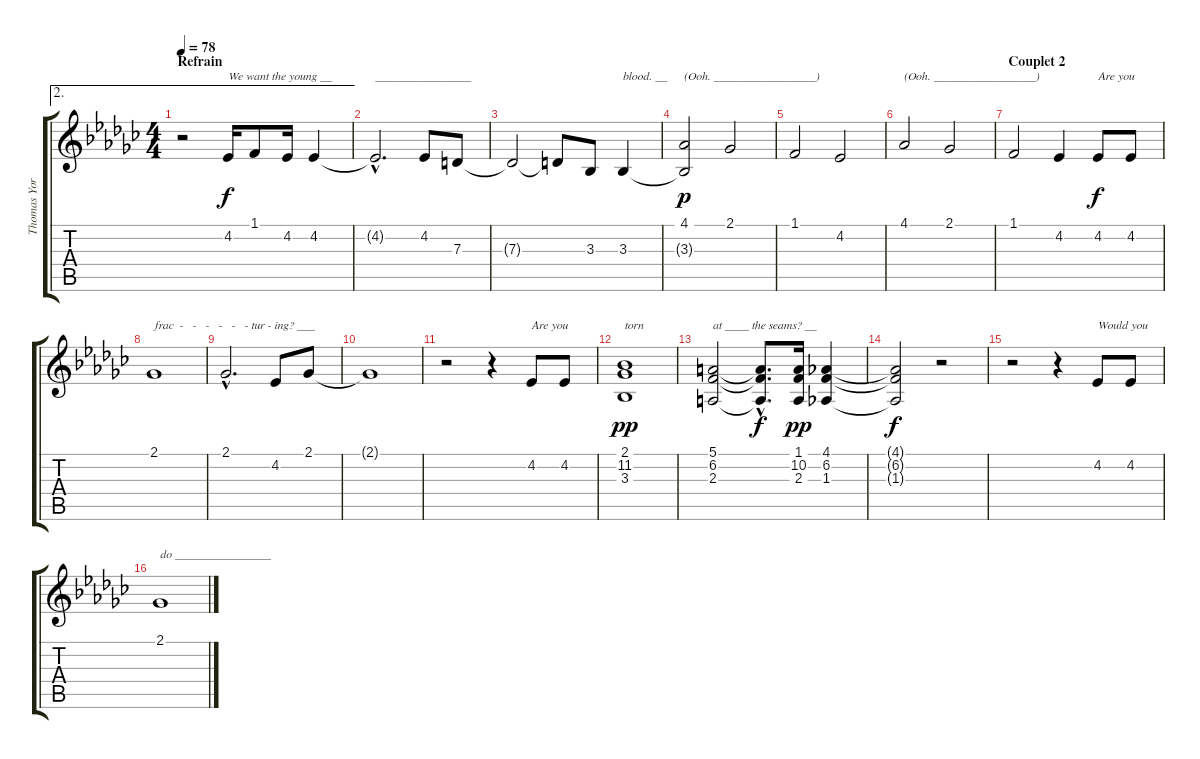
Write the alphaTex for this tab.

\track ("Thomas Yorke (chant)" "Thomas Yor") {instrument violin}
\staff {score tabs}
\tuning (E4 B3 G3 D3 A2 E2) {hide}
\ae 2
\ts (4 4)
\section ("" "Refrain")
\tempo 78
\clef g2
\ks gb
r.2{dy f} 4.2.16{txt "We want the young __"} 1.1.8 4.2.16 4.2.4 |
4.2{hac t}.2{d txt "________________"} 4.2.8 7.3.8 |
7.3{t}.2 7.3{t}.8 3.3.8 3.3.4{txt "blood. __"} |
(4.1 3.3{t}).2{txt "(Ooh. _________________)" dy p} 2.1.2 |
1.1.2 4.2.2 |
4.1.2{txt "(Ooh. _________________)"} 2.1.2 |
\section ("" "Couplet 2")
1.1.2 4.2.4 4.2.8{txt "Are you" dy f} 4.2.8 |
2.1.1{txt "frac  -   -   -   -   -   - tur - ing? ___"} |
2.1{hac}.2{d} 4.2.8 2.1.8 |
2.1{t}.1 |
r.2 r.4 4.2.8{txt "Are you"} 4.2.8 |
(2.1 11.2 3.3).1{txt "torn" dy pp} |
(5.1 6.2 2.3).2{txt "at ____ the seams? __"} (5.1{hac t} 6.2{hac t} 2.3{hac t}).8{d dy f} (1.1 10.2 2.3).16{dy pp} (4.1 6.2 1.3).4 |
(4.1{t} 6.2{t} 1.3{t}).2{dy f} r.2 |
r.2 r.4 4.2.8{txt "Would you"} 4.2.8 |
2.1.1{txt "do ________________"}
